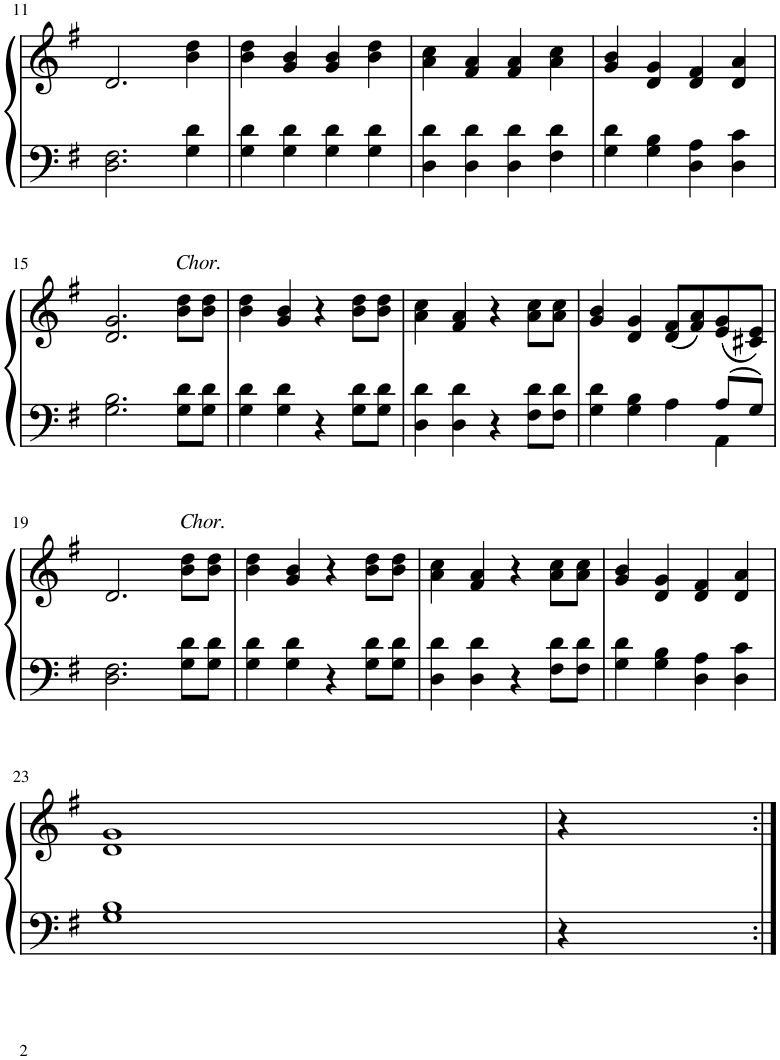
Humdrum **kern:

**kern	**kern
*part1	*part1
*staff2	*staff1
*I"Piano	*
*I'Pno.	*
!!LO:PB:g=z
*clefF4	*clefG2
*k[f#]	*k[f#]
*M4/4	*M4/4
=11	=11
2.D\ 2.F#\	2.d/
4G\ 4d\	4b\ 4dd\
=12	=12
4G\ 4d\	4b\ 4dd\
4G\ 4d\	4g/ 4b/
4G\ 4d\	4g/ 4b/
4G\ 4d\	4b\ 4dd\
=13	=13
4D\ 4d\	4a\ 4cc\
4D\ 4d\	4f#/ 4a/
4D\ 4d\	4f#/ 4a/
4F#\ 4d\	4a\ 4cc\
=14	=14
4G\ 4d\	4g/ 4b/
4G\ 4B\	4d/ 4g/
4D\ 4A\	4d/ 4f#/
4D\ 4c\	4d/ 4a/
!!LO:LB:g=z
=15	=15
2.G\ 2.B\	2.d/ 2.g/
!	!LO:TX:a:i:t=Chor.
8G\ 8d\L	8b\ 8dd\L
8G\ 8d\J	8b\ 8dd\J
=16	=16
4G\ 4d\	4b\ 4dd\
4G\ 4d\	4g/ 4b/
4r	4r
8G\ 8d\L	8b\ 8dd\L
8G\ 8d\J	8b\ 8dd\J
=17	=17
4D\ 4d\	4a\ 4cc\
4D\ 4d\	4f#/ 4a/
4r	4r
8F#\ 8d\L	8a\ 8cc\L
8F#\ 8d\J	8a\ 8cc\J
=18	=18
*^	*
4G\ 4d\	2.ryy	4g/ 4b/
4G\ 4B\	.	4d/ 4g/
4A\	.	(8d/ 8f#/L
.	.	8f#/ 8a/)
8A/L	4AA\	(8e/ 8g/
8G/J	.	8c#X/ 8e/J)
*v	*v	*
!!LO:LB:g=z
=19	=19
2.D\ 2.F#\	2.d/
!	!LO:TX:a:i:t=Chor.
8G\ 8d\L	8b\ 8dd\L
8G\ 8d\J	8b\ 8dd\J
=20	=20
4G\ 4d\	4b\ 4dd\
4G\ 4d\	4g/ 4b/
4r	4r
8G\ 8d\L	8b\ 8dd\L
8G\ 8d\J	8b\ 8dd\J
=21	=21
4D\ 4d\	4a\ 4cc\
4D\ 4d\	4f#/ 4a/
4r	4r
8F#\ 8d\L	8a\ 8cc\L
8F#\ 8d\J	8a\ 8cc\J
=22	=22
4G\ 4d\	4g/ 4b/
4G\ 4B\	4d/ 4g/
4D\ 4A\	4d/ 4f#/
4D\ 4c\	4d/ 4a/
!!LO:LB:g=z
=23	=23
1G 1B	1d 1g
=24	=24
4r	4r
=:|!	=:|!
*-	*-
